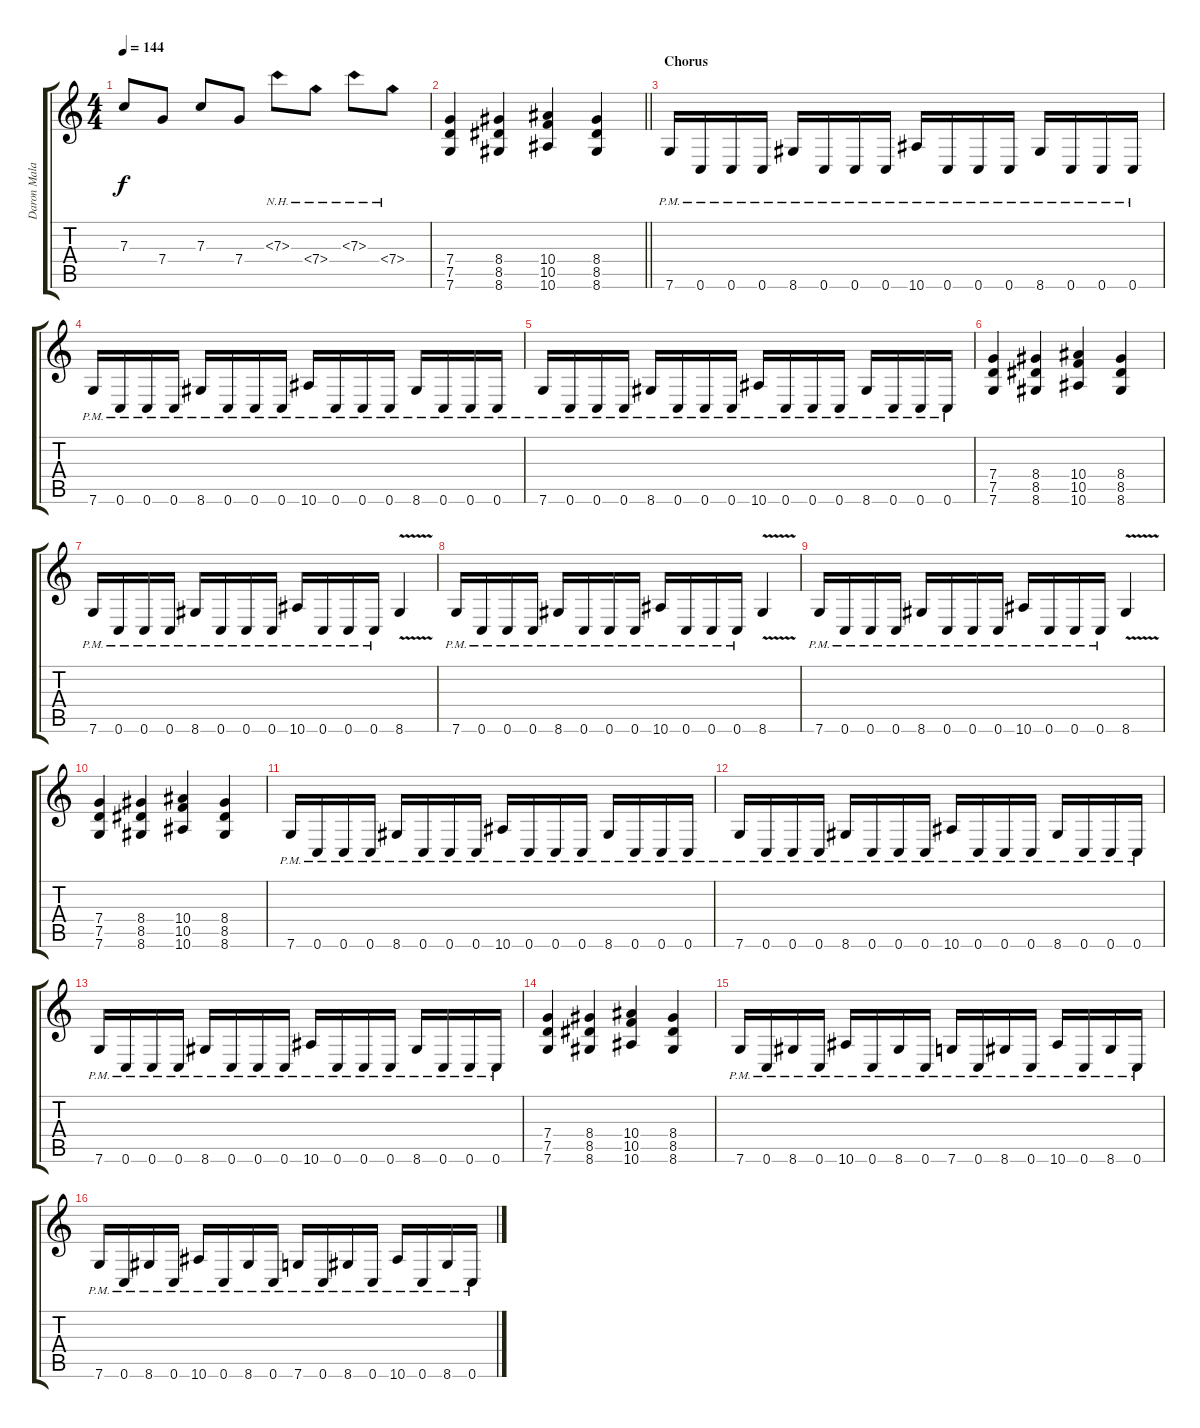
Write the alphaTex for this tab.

\track ("Daron Malakian" "Daron Mala") {instrument distortionguitar}
\staff {score tabs}
\tuning (D4 A3 F3 C3 G2 C2) {hide}
\ts (4 4)
\tempo 144
\clef g2
\ks c
7.3.8{dy f instrument electricguitarclean} 7.4.8 7.3.8 7.4.8 7.3{nh}.8 7.4{nh}.8 7.3{nh}.8 7.4{nh}.8 |
\barLineRight lightlight
(7.4 7.5 7.6).4{instrument distortionguitar} (8.4 8.5 8.6).4 (10.4 10.5 10.6).4 (8.4 8.5 8.6).4 |
\section ("" "Chorus")
7.6{pm}.16 0.6{pm}.16 0.6{pm}.16 0.6{pm}.16 8.6{pm}.16 0.6{pm}.16 0.6{pm}.16 0.6{pm}.16 10.6{pm}.16 0.6{pm}.16 0.6{pm}.16 0.6{pm}.16 8.6{pm}.16 0.6{pm}.16 0.6{pm}.16 0.6{pm}.16 |
7.6{pm}.16 0.6{pm}.16 0.6{pm}.16 0.6{pm}.16 8.6{pm}.16 0.6{pm}.16 0.6{pm}.16 0.6{pm}.16 10.6{pm}.16 0.6{pm}.16 0.6{pm}.16 0.6{pm}.16 8.6{pm}.16 0.6{pm}.16 0.6{pm}.16 0.6{pm}.16 |
7.6{pm}.16 0.6{pm}.16 0.6{pm}.16 0.6{pm}.16 8.6{pm}.16 0.6{pm}.16 0.6{pm}.16 0.6{pm}.16 10.6{pm}.16 0.6{pm}.16 0.6{pm}.16 0.6{pm}.16 8.6{pm}.16 0.6{pm}.16 0.6{pm}.16 0.6{pm}.16 |
(7.4 7.5 7.6).4{instrument distortionguitar} (8.4 8.5 8.6).4 (10.4 10.5 10.6).4 (8.4 8.5 8.6).4 |
7.6{pm}.16 0.6{pm}.16 0.6{pm}.16 0.6{pm}.16 8.6{pm}.16 0.6{pm}.16 0.6{pm}.16 0.6{pm}.16 10.6{pm}.16 0.6{pm}.16 0.6{pm}.16 0.6{pm}.16 8.6{v}.4 |
7.6{pm}.16 0.6{pm}.16 0.6{pm}.16 0.6{pm}.16 8.6{pm}.16 0.6{pm}.16 0.6{pm}.16 0.6{pm}.16 10.6{pm}.16 0.6{pm}.16 0.6{pm}.16 0.6{pm}.16 8.6{v}.4 |
7.6{pm}.16 0.6{pm}.16 0.6{pm}.16 0.6{pm}.16 8.6{pm}.16 0.6{pm}.16 0.6{pm}.16 0.6{pm}.16 10.6{pm}.16 0.6{pm}.16 0.6{pm}.16 0.6{pm}.16 8.6{v}.4 |
(7.4 7.5 7.6).4{instrument distortionguitar} (8.4 8.5 8.6).4 (10.4 10.5 10.6).4 (8.4 8.5 8.6).4 |
7.6{pm}.16 0.6{pm}.16 0.6{pm}.16 0.6{pm}.16 8.6{pm}.16 0.6{pm}.16 0.6{pm}.16 0.6{pm}.16 10.6{pm}.16 0.6{pm}.16 0.6{pm}.16 0.6{pm}.16 8.6{pm}.16 0.6{pm}.16 0.6{pm}.16 0.6{pm}.16 |
7.6{pm}.16 0.6{pm}.16 0.6{pm}.16 0.6{pm}.16 8.6{pm}.16 0.6{pm}.16 0.6{pm}.16 0.6{pm}.16 10.6{pm}.16 0.6{pm}.16 0.6{pm}.16 0.6{pm}.16 8.6{pm}.16 0.6{pm}.16 0.6{pm}.16 0.6{pm}.16 |
7.6{pm}.16 0.6{pm}.16 0.6{pm}.16 0.6{pm}.16 8.6{pm}.16 0.6{pm}.16 0.6{pm}.16 0.6{pm}.16 10.6{pm}.16 0.6{pm}.16 0.6{pm}.16 0.6{pm}.16 8.6{pm}.16 0.6{pm}.16 0.6{pm}.16 0.6{pm}.16 |
(7.4 7.5 7.6).4{instrument distortionguitar} (8.4 8.5 8.6).4 (10.4 10.5 10.6).4 (8.4 8.5 8.6).4 |
7.6{pm}.16 0.6{pm}.16 8.6{pm}.16 0.6{pm}.16 10.6{pm}.16 0.6{pm}.16 8.6{pm}.16 0.6{pm}.16 7.6{pm}.16 0.6{pm}.16 8.6{pm}.16 0.6{pm}.16 10.6{pm}.16 0.6{pm}.16 8.6{pm}.16 0.6{pm}.16 |
7.6{pm}.16 0.6{pm}.16 8.6{pm}.16 0.6{pm}.16 10.6{pm}.16 0.6{pm}.16 8.6{pm}.16 0.6{pm}.16 7.6{pm}.16 0.6{pm}.16 8.6{pm}.16 0.6{pm}.16 10.6{pm}.16 0.6{pm}.16 8.6{pm}.16 0.6{pm}.16
